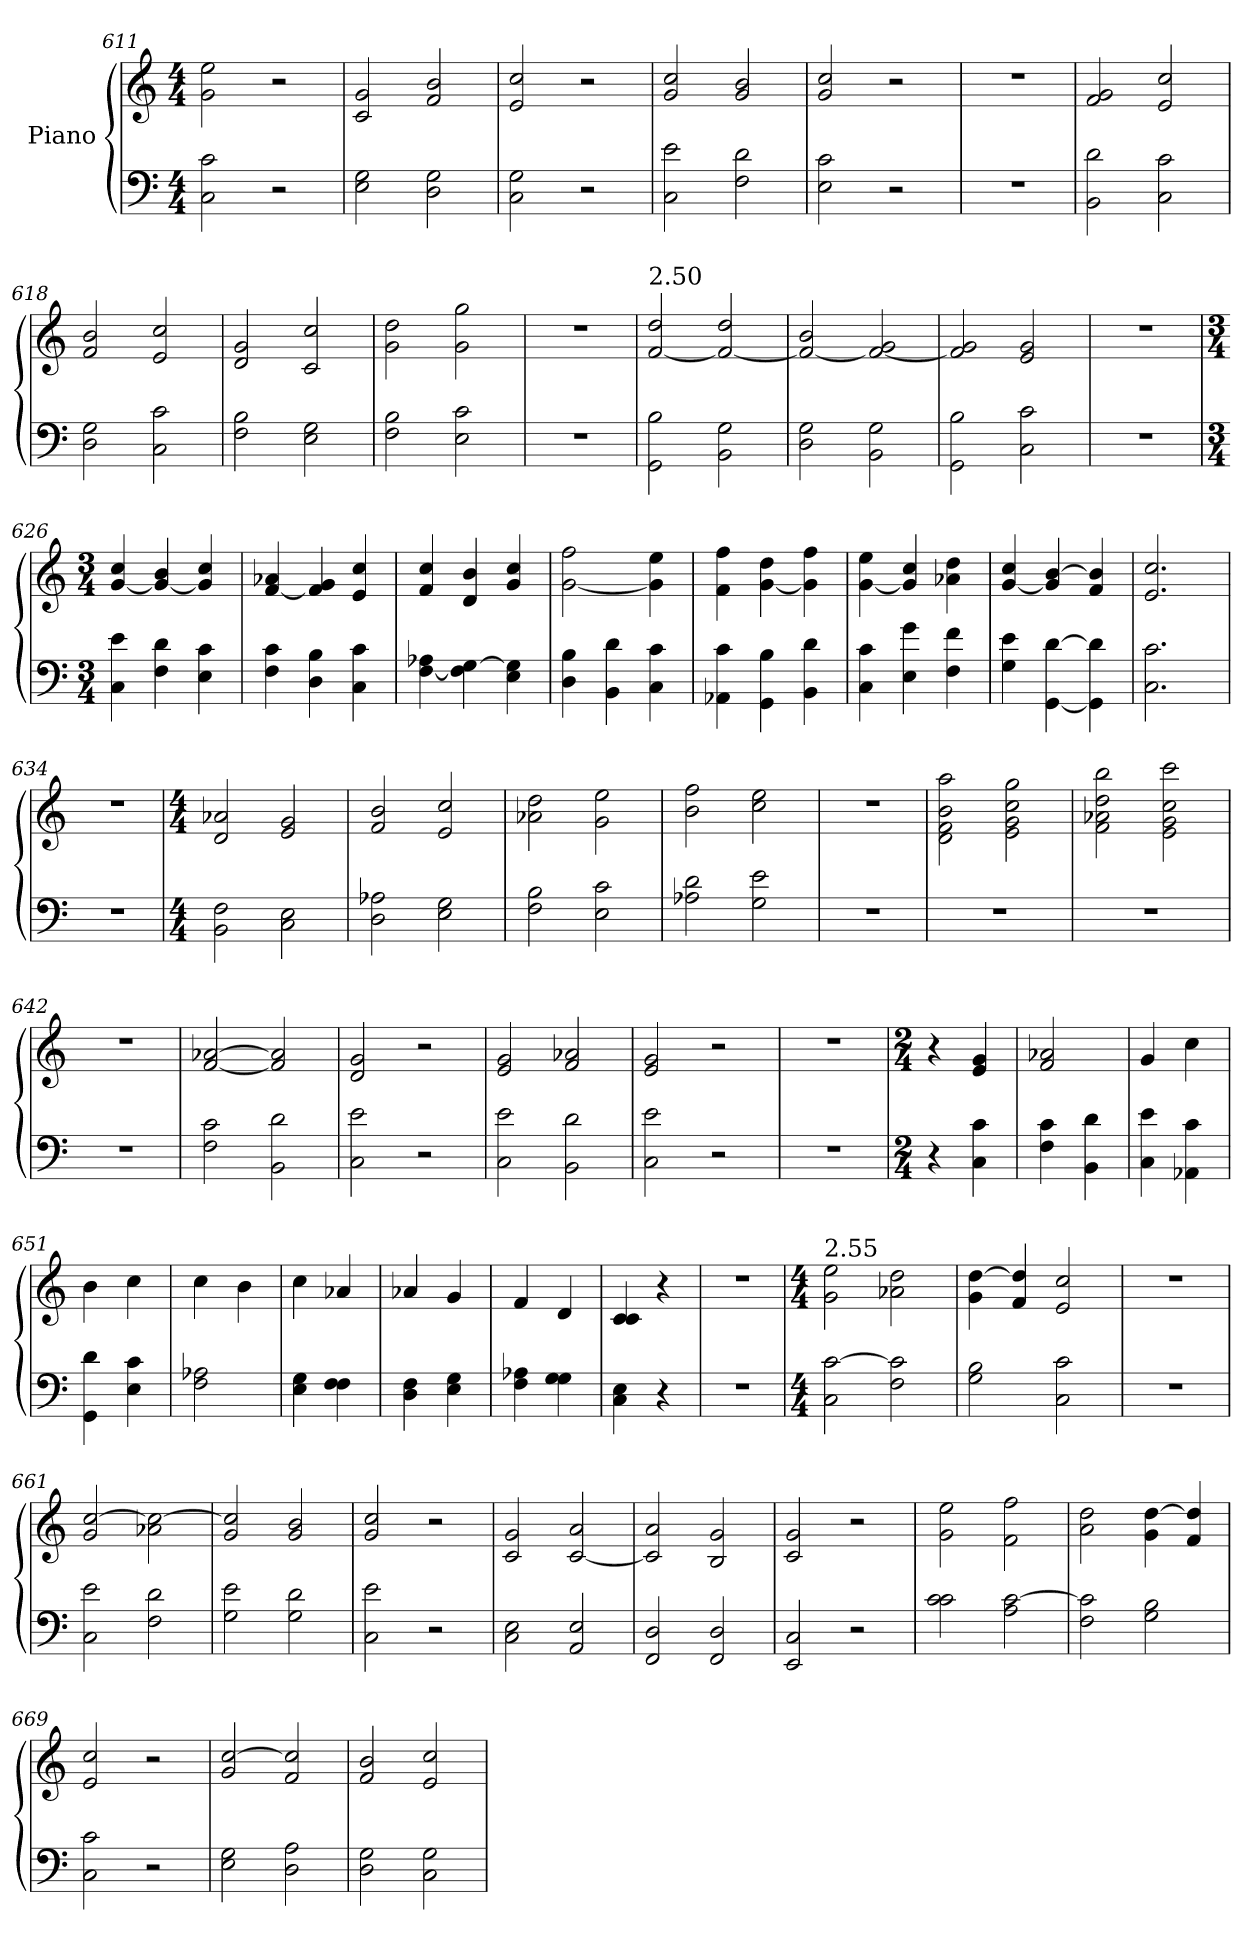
**kern	**kern
*part1	*part1
*staff2	*staff1
*I"Piano	*
*clefF4	*clefG2
*k[]	*k[]
*C:	*C:
*M4/4	*M4/4
=611	=611
2C\ 2c\	2g\ 2ee\
2r	2r
=612	=612
2E\ 2G\	2c/ 2g/
2D\ 2G\	2f/ 2b/
=613	=613
2C\ 2G\	2e/ 2cc/
2r	2r
=614	=614
2C\ 2e\	2g/ 2cc/
2F\ 2d\	2g/ 2b/
=615	=615
2E\ 2c\	2g/ 2cc/
2r	2r
=616	=616
1r	1r
!!LO:PB:g=z
=617	=617
2BB\ 2d\	2f/ 2g/
2C\ 2c\	2e/ 2cc/
=618	=618
2D\ 2G\	2f/ 2b/
2C\ 2c\	2e/ 2cc/
=619	=619
2F\ 2B\	2d/ 2g/
2E\ 2G\	2c/ 2cc/
=620	=620
2F\ 2B\	2g\ 2dd\
2E\ 2c\	2g\ 2gg\
=621	=621
1r	1r
=622	=622
!	!LO:TX:a:t=2.50
2GG\ 2B\	[2f/ 2dd/
2BB\ 2G\	2f/_ 2dd/
=623	=623
2D\ 2G\	2f/_ 2b/
2BB\ 2G\	2f/_ 2g/
!!LO:LB:g=z
=624	=624
2GG\ 2B\	2f/] 2g/
2C\ 2c\	2e/ 2g/
=625	=625
1r	1r
=626	=626
*M3/4	*M3/4
4C\ 4e\	[4g/ 4cc/
4F\ 4d\	4g/_ 4b/
4E\ 4c\	4g/] 4cc/
=627	=627
4F\ 4c\	[4f/ 4a-X/
4D\ 4B\	4f/] 4g/
4C\ 4c\	4e/ 4cc/
=628	=628
[4F\ 4A-X\	4f/ 4cc/
4F\] [4G\	4d/ 4b/
4E\ 4G\]	4g/ 4cc/
=629	=629
4D\ 4B\	[2g\ 2ff\
4BB\ 4d\	.
4C\ 4c\	4g\] 4ee\
=630	=630
4AA-X\ 4c\	4f\ 4ff\
4GG\ 4B\	[4g\ 4dd\
4BB\ 4d\	4g\] 4ff\
!!LO:LB:g=z
=631	=631
4C\ 4c\	[4g\ 4ee\
4E\ 4g\	4g/] 4cc/
4F\ 4f\	4a-X\ 4dd\
=632	=632
4G\ 4e\	[4g/ 4cc/
[4GG\ [4d\	4g/] [4b/
4GG\] 4d\]	4f/ 4b/]
=633	=633
2.C\ 2.c\	2.e/ 2.cc/
=634	=634
2.r	2.r
=635	=635
*M4/4	*M4/4
2BB\ 2F\	2d/ 2a-X/
2C\ 2E\	2e/ 2g/
=636	=636
2D\ 2A-X\	2f/ 2b/
2E\ 2G\	2e/ 2cc/
=637	=637
2F\ 2B\	2a-X\ 2dd\
2E\ 2c\	2g\ 2ee\
!!LO:LB:g=z
=638	=638
2A-X\ 2d\	2b\ 2ff\
2G\ 2e\	2cc\ 2ee\
=639	=639
1r	1r
=640	=640
1r	2d\ 2f\ 2b\ 2aa\
.	2e\ 2g\ 2cc\ 2gg\
=641	=641
1r	2f\ 2a-X\ 2dd\ 2bb\
.	2e\ 2g\ 2cc\ 2ccc\
=642	=642
1r	1r
=643	=643
2F\ 2c\	[2f/ [2a-X/
2BB\ 2d\	2f/] 2a-/]
=644	=644
2C\ 2e\	2d/ 2g/
2r	2r
!!LO:LB:g=z
=645	=645
2C\ 2e\	2e/ 2g/
2BB\ 2d\	2f/ 2a-X/
=646	=646
2C\ 2e\	2e/ 2g/
2r	2r
=647	=647
1r	1r
=648	=648
*M2/4	*M2/4
4r	4r
4C\ 4c\	4e/ 4g/
=649	=649
4F\ 4c\	2f/ 2a-X/
4BB\ 4d\	.
=650	=650
4C\ 4e\	4g/
4AA-X\ 4c\	4cc\
=651	=651
4GG\ 4d\	4b\
4E\ 4c\	4cc\
=652	=652
2F\ 2A-X\	4cc\
.	4b\
=653	=653
4E\ 4G\	4cc\
4F\ 4F\	4a-X/
!!LO:PB:g=z
=654	=654
4D\ 4F\	4a-X/
4E\ 4G\	4g/
=655	=655
4F\ 4A-X\	4f/
4G\ 4G\	4d/
=656	=656
4C\ 4E\	4c/ 4c/
4r	4r
=657	=657
2r	2r
=658	=658
*M4/4	*M4/4
!	!LO:TX:a:t=2.55
2C\ [2c\	2g\ 2ee\
2F\ 2c\]	2a-X\ 2dd\
=659	=659
2G\ 2B\	4g\ [4dd\
.	4f/ 4dd/]
2C\ 2c\	2e/ 2cc/
=660	=660
1r	1r
=661	=661
2C\ 2e\	2g/ [2cc/
2F\ 2d\	2a-X\ 2cc\_
!!LO:LB:g=z
=662	=662
2G\ 2e\	2g/ 2cc/]
2G\ 2d\	2g/ 2b/
=663	=663
2C\ 2e\	2g/ 2cc/
2r	2r
=664	=664
2C\ 2E\	2c/ 2g/
2AA/ 2E/	[2c/ 2a/
=665	=665
2FF/ 2D/	2c/] 2a/
2FF/ 2D/	2B/ 2g/
=666	=666
2EE/ 2C/	2c/ 2g/
2r	2r
=667	=667
2c\ 2c\	2g\ 2ee\
2A\ [2c\	2f\ 2ff\
=668	=668
2F\ 2c\]	2a\ 2dd\
2G\ 2B\	4g\ [4dd\
.	4f/ 4dd/]
!!LO:LB:g=z
=669	=669
2C\ 2c\	2e/ 2cc/
2r	2r
=670	=670
2E\ 2G\	2g/ [2cc/
2D\ 2A\	2f/ 2cc/]
=671	=671
2D\ 2G\	2f/ 2b/
2C\ 2G\	2e/ 2cc/
=	=
*-	*-
